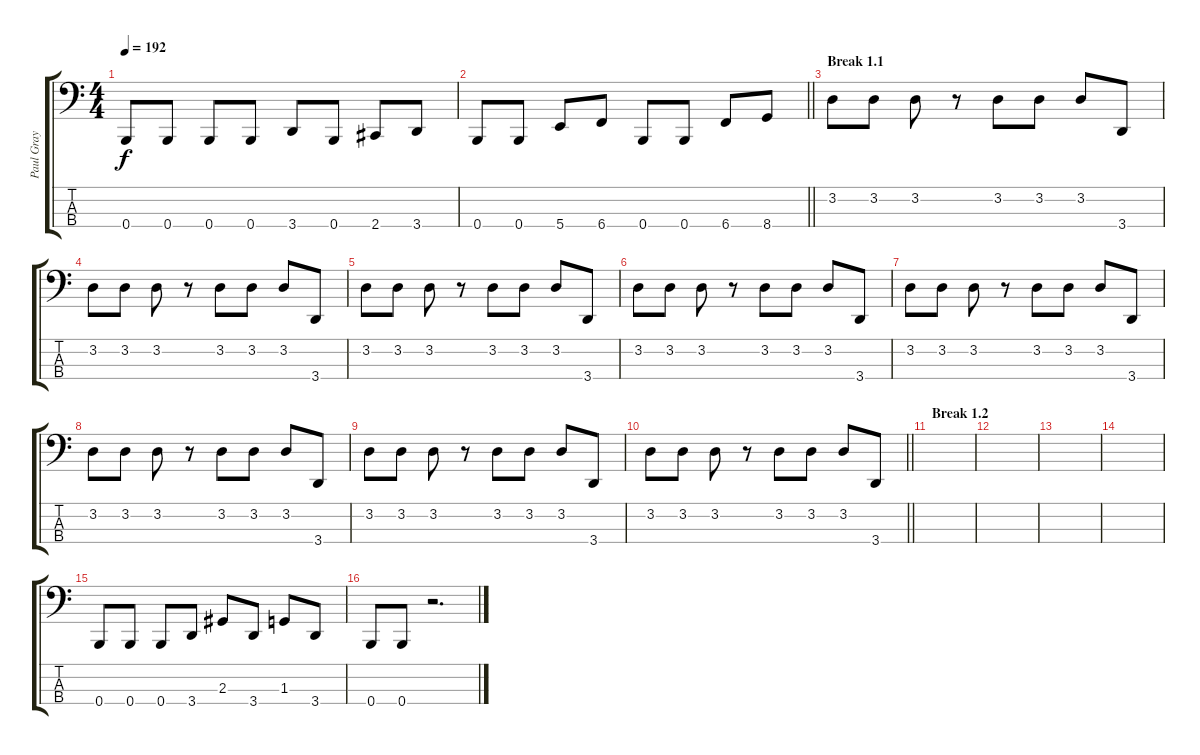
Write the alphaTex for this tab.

\track ("Paul Gray" "Paul Gray") {instrument electricbasspick}
\staff {score tabs}
\tuning (E2 B1 Gb1 B0) {hide}
\ts (4 4)
\tempo 192
\clef f4
\ks c
0.4.8{dy f} 0.4.8 0.4.8 0.4.8 3.4.8 0.4.8 2.4.8 3.4.8 |
\barLineRight lightlight
0.4.8 0.4.8 5.4.8 6.4.8 0.4.8 0.4.8 6.4.8 8.4.8 |
\section ("" "Break 1.1")
3.2.8 3.2.8 3.2.8 r.8 3.2.8 3.2.8 3.2.8 3.4.8 |
3.2.8 3.2.8 3.2.8 r.8 3.2.8 3.2.8 3.2.8 3.4.8 |
3.2.8 3.2.8 3.2.8 r.8 3.2.8 3.2.8 3.2.8 3.4.8 |
3.2.8 3.2.8 3.2.8 r.8 3.2.8 3.2.8 3.2.8 3.4.8 |
3.2.8 3.2.8 3.2.8 r.8 3.2.8 3.2.8 3.2.8 3.4.8 |
3.2.8 3.2.8 3.2.8 r.8 3.2.8 3.2.8 3.2.8 3.4.8 |
3.2.8 3.2.8 3.2.8 r.8 3.2.8 3.2.8 3.2.8 3.4.8 |
\barLineRight lightlight
3.2.8 3.2.8 3.2.8 r.8 3.2.8 3.2.8 3.2.8 3.4.8 |
\section ("" "Break 1.2")
|
|
|
|
0.4.8 0.4.8 0.4.8 3.4.8 2.3.8 3.4.8 1.3.8 3.4.8 |
0.4.8 0.4.8 r.2{d}
